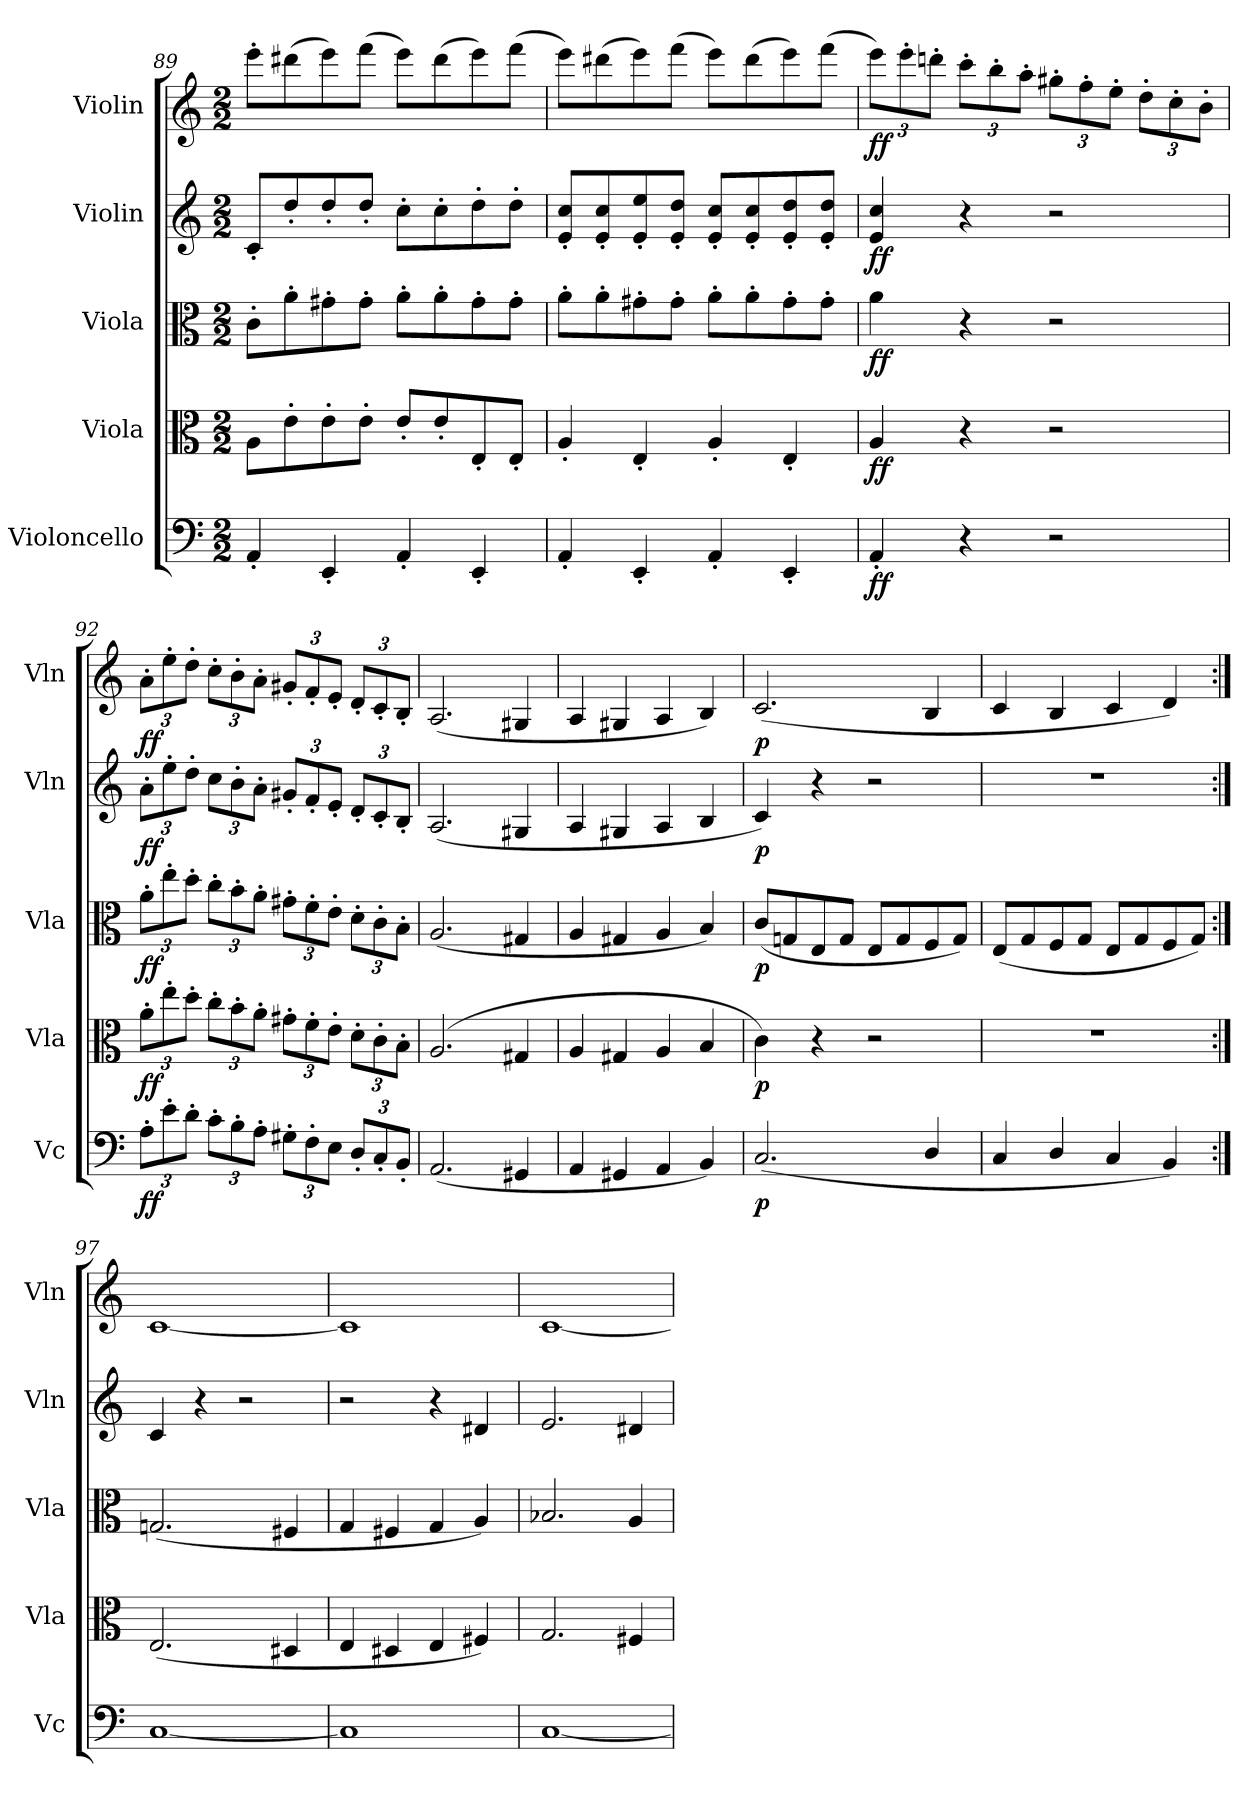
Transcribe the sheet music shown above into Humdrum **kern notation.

**kern	**dynam	**kern	**dynam	**kern	**dynam	**kern	**dynam	**kern	**dynam
*part5	*part5	*part4	*part4	*part3	*part3	*part2	*part2	*part1	*part1
*staff5	*staff5	*staff4	*staff4	*staff3	*staff3	*staff2	*staff2	*staff1	*staff1
*I"Violoncello	*	*I"Viola	*	*I"Viola	*	*I"Violin	*	*I"Violin	*
*I'Vc	*	*I'Vla	*	*I'Vla	*	*I'Vln	*	*I'Vln	*
*clefF4	*	*clefC3	*	*clefC3	*	*clefG2	*	*clefG2	*
*k[]	*	*k[]	*	*k[]	*	*k[]	*	*k[]	*
*M2/2	*	*M2/2	*	*M2/2	*	*M2/2	*	*M2/2	*
=89	=89	=89	=89	=89	=89	=89	=89	=89	=89
4AA'/	.	8A\L	.	8c'\L	.	8c'/L	.	8eee'\L	.
.	.	8e'\	.	8a'\	.	8dd'/	.	(8ddd#X\	.
4EE'/	.	8e'\	.	8g#X'\	.	8dd'/	.	8eee\)	.
.	.	8e'\J	.	8g#'\J	.	8dd'/J	.	(8fff\J	.
4AA'/	.	8e'/L	.	8a'\L	.	8cc'\L	.	8eee\L)	.
.	.	8e'/	.	8a'\	.	8cc'\	.	(8ddd#\	.
4EE'/	.	8E'/	.	8g#'\	.	8dd'\	.	8eee\)	.
.	.	8E'/J	.	8g#'\J	.	8dd'\J	.	(8fff\J	.
=90	=90	=90	=90	=90	=90	=90	=90	=90	=90
4AA'/	.	4A'/	.	8a'\L	.	8e'/ 8cc'/L	.	8eee\L)	.
.	.	.	.	8a'\	.	8e'/ 8cc'/	.	(8ddd#X\	.
4EE'/	.	4E'/	.	8g#X'\	.	8e'/ 8ee'/	.	8eee\)	.
.	.	.	.	8g#'\J	.	8e'/ 8dd'/J	.	(8fff\J	.
4AA'/	.	4A'/	.	8a'\L	.	8e'/ 8cc'/L	.	8eee\L)	.
.	.	.	.	8a'\	.	8e'/ 8cc'/	.	(8ddd#\	.
4EE'/	.	4E'/	.	8g#'\	.	8e'/ 8dd'/	.	8eee\)	.
.	.	.	.	8g#'\J	.	8e'/ 8dd'/J	.	(8fff\J	.
=91	=91	=91	=91	=91	=91	=91	=91	=91	=91
4AA'/	ff	4A/	ff	4a\	ff	4e/ 4cc/	ff	12eee\L)	ff
.	.	.	.	.	.	.	.	12eee'\	.
.	.	.	.	.	.	.	.	12dddn'\J	.
4r	.	4r	.	4r	.	4r	.	12ccc'\L	.
.	.	.	.	.	.	.	.	12bb'\	.
.	.	.	.	.	.	.	.	12aa'\J	.
2r	.	2r	.	2r	.	2r	.	12gg#X'\L	.
.	.	.	.	.	.	.	.	12ff'\	.
.	.	.	.	.	.	.	.	12ee'\J	.
.	.	.	.	.	.	.	.	12dd'\L	.
.	.	.	.	.	.	.	.	12cc'\	.
.	.	.	.	.	.	.	.	12b'\J	.
=92	=92	=92	=92	=92	=92	=92	=92	=92	=92
12A'\L	ff	12a'\L	ff	12a'\L	ff	12a'\L	ff	12a'\L	ff
12e'\	.	12ee'\	.	12ee'\	.	12ee'\	.	12ee'\	.
12d'\J	.	12dd'\J	.	12dd'\J	.	12dd'\J	.	12dd'\J	.
12c'\L	.	12cc'\L	.	12cc'\L	.	12cc\L	.	12cc'\L	.
12B'\	.	12b'\	.	12b'\	.	12b'\	.	12b'\	.
12A'\J	.	12a'\J	.	12a'\J	.	12a'\J	.	12a'\J	.
12G#X'\L	.	12g#X'\L	.	12g#X'\L	.	12g#X'/L	.	12g#X'/L	.
12F'\	.	12f'\	.	12f'\	.	12f'/	.	12f'/	.
12E\J	.	12e'\J	.	12e'\J	.	12e'/J	.	12e'/J	.
12D'/L	.	12d'\L	.	12d'\L	.	12d'/L	.	12d'/L	.
12C'/	.	12c'\	.	12c'\	.	12c'/	.	12c'/	.
12BB'/J	.	12B'\J	.	12B'\J	.	12B'/J	.	12B'/J	.
=93	=93	=93	=93	=93	=93	=93	=93	=93	=93
(2.AA/	.	(2.A/	.	(2.A/	.	(2.A/	.	(2.A/	.
4GG#X/	.	4G#X/	.	4G#X/	.	4G#X/	.	4G#X/	.
=94	=94	=94	=94	=94	=94	=94	=94	=94	=94
4AA/	.	4A/	.	4A/	.	4A/	.	4A/	.
4GG#X/	.	4G#X/	.	4G#X/	.	4G#X/	.	4G#X/	.
4AA/	.	4A/	.	4A/	.	4A/	.	4A/	.
4BB/)	.	4B/	.	4B/)	.	4B/	.	4B/)	.
=95	=95	=95	=95	=95	=95	=95	=95	=95	=95
(2.C/	p	4c\)	p	(8c/L	p	4c/)	p	(2.c/	p
.	.	.	.	8Gn/	.	.	.	.	.
.	.	4r	.	8E/	.	4r	.	.	.
.	.	.	.	8G/J	.	.	.	.	.
.	.	2r	.	8E/L	.	2r	.	.	.
.	.	.	.	8G/	.	.	.	.	.
4D/	.	.	.	8F/	.	.	.	4B/	.
.	.	.	.	8G/J)	.	.	.	.	.
=96	=96	=96	=96	=96	=96	=96	=96	=96	=96
4C/	.	1r	.	(8E/L	.	1r	.	4c/	.
.	.	.	.	8G/	.	.	.	.	.
4D/	.	.	.	8F/	.	.	.	4B/	.
.	.	.	.	8G/J	.	.	.	.	.
4C/	.	.	.	8E/L	.	.	.	4c/	.
.	.	.	.	8G/	.	.	.	.	.
4BB/)	.	.	.	8F/	.	.	.	4d/)	.
.	.	.	.	8G/J)	.	.	.	.	.
=97:|!	=97:|!	=97:|!	=97:|!	=97:|!	=97:|!	=97:|!	=97:|!	=97:|!	=97:|!
[1C	.	(2.E/	.	(2.Gn/	.	4c/	.	[1c	.
.	.	.	.	.	.	4r	.	.	.
.	.	.	.	.	.	2r	.	.	.
.	.	4D#X/	.	4F#X/	.	.	.	.	.
=98	=98	=98	=98	=98	=98	=98	=98	=98	=98
1C]	.	4E/	.	4G/	.	2r	.	1c]	.
.	.	4D#X/	.	4F#X/	.	.	.	.	.
.	.	4E/	.	4G/	.	4r	.	.	.
.	.	4F#X/)	.	4A/)	.	4d#X/	.	.	.
=99	=99	=99	=99	=99	=99	=99	=99	=99	=99
[1C	.	2.G/	.	2.B-X/	.	2.e/	.	[1c	.
.	.	4F#X/	.	4A/	.	4d#X/	.	.	.
=	=	=	=	=	=	=	=	=	=
*-	*-	*-	*-	*-	*-	*-	*-	*-	*-
